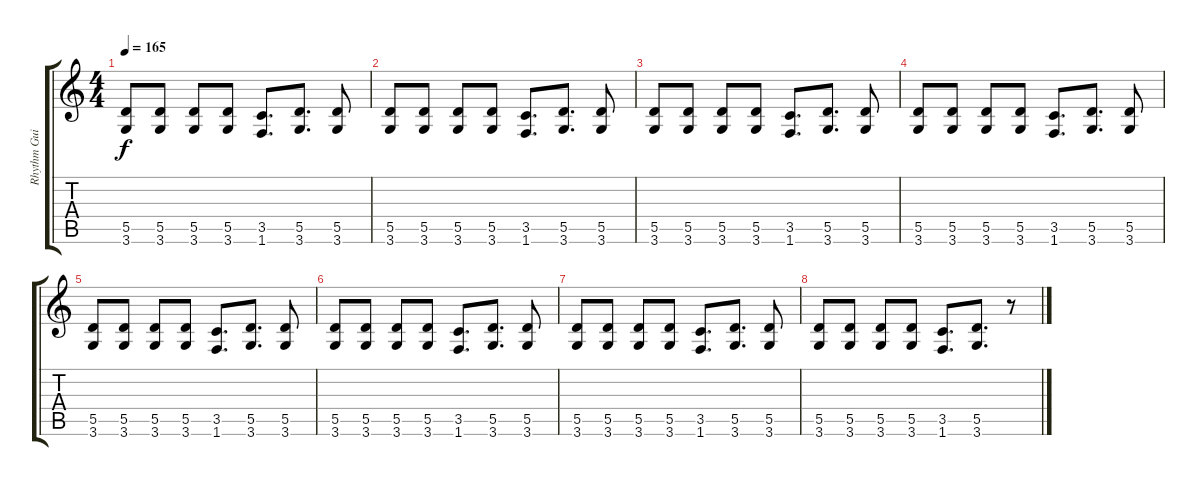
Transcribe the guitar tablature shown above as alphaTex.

\track ("Rhythm Guitar" "Rhythm Gui") {instrument distortionguitar}
\staff {score tabs}
\tuning (E4 B3 G3 D3 A2 E2) {hide}
\ts (4 4)
\tempo 165
\clef g2
\ks c
(5.5 3.6).8{dy f} (5.5 3.6).8 (5.5 3.6).8 (5.5 3.6).8 (3.5 1.6).8{d} (5.5 3.6).8{d} (5.5 3.6).8 |
(5.5 3.6).8 (5.5 3.6).8 (5.5 3.6).8 (5.5 3.6).8 (3.5 1.6).8{d} (5.5 3.6).8{d} (5.5 3.6).8 |
(5.5 3.6).8 (5.5 3.6).8 (5.5 3.6).8 (5.5 3.6).8 (3.5 1.6).8{d} (5.5 3.6).8{d} (5.5 3.6).8 |
(5.5 3.6).8 (5.5 3.6).8 (5.5 3.6).8 (5.5 3.6).8 (3.5 1.6).8{d} (5.5 3.6).8{d} (5.5 3.6).8 |
(5.5 3.6).8 (5.5 3.6).8 (5.5 3.6).8 (5.5 3.6).8 (3.5 1.6).8{d} (5.5 3.6).8{d} (5.5 3.6).8 |
(5.5 3.6).8 (5.5 3.6).8 (5.5 3.6).8 (5.5 3.6).8 (3.5 1.6).8{d} (5.5 3.6).8{d} (5.5 3.6).8 |
(5.5 3.6).8 (5.5 3.6).8 (5.5 3.6).8 (5.5 3.6).8 (3.5 1.6).8{d} (5.5 3.6).8{d} (5.5 3.6).8 |
(5.5 3.6).8 (5.5 3.6).8 (5.5 3.6).8 (5.5 3.6).8 (3.5 1.6).8{d} (5.5 3.6).8{d} r.8
